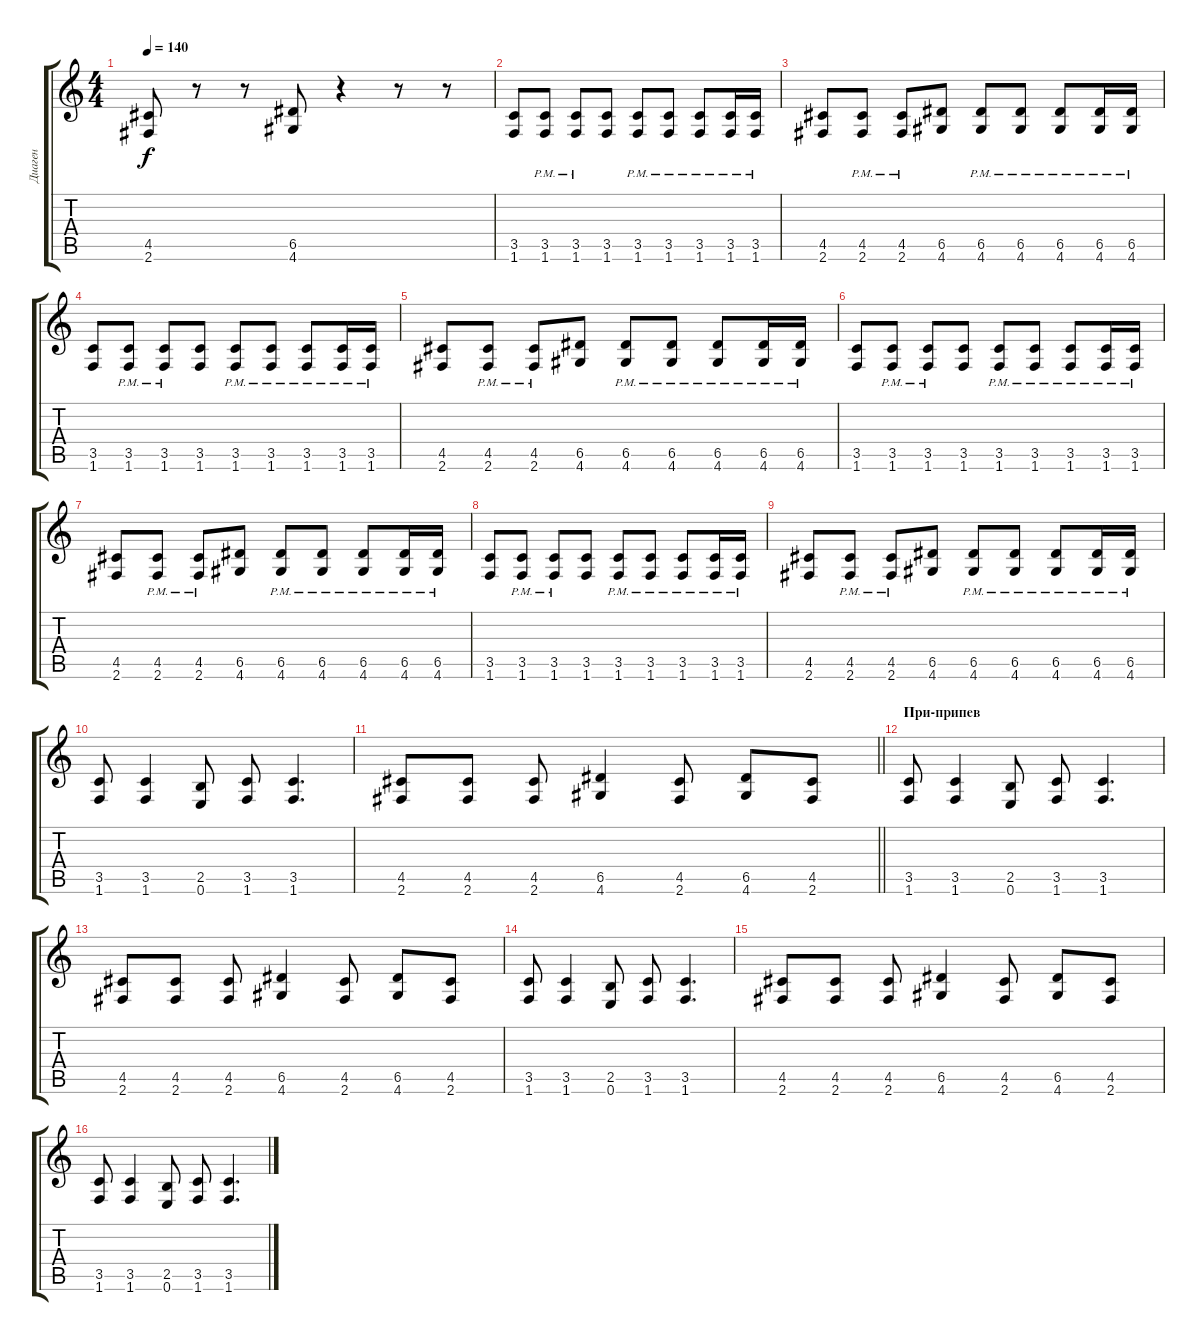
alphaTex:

\track ("Диаген" "Диаген") {instrument distortionguitar}
\staff {score tabs}
\tuning (E4 B3 G3 D3 A2 E2) {hide}
\ts (4 4)
\tempo 140
\clef g2
\ks c
(4.5 2.6).8{dy f} r.8 r.8 (6.5 4.6).8 r.4 r.8 r.8 |
(3.5 1.6).8 (3.5{pm} 1.6{pm}).8 (3.5{pm} 1.6{pm}).8 (3.5 1.6).8 (3.5{pm} 1.6{pm}).8 (3.5{pm} 1.6{pm}).8 (3.5{pm} 1.6{pm}).8 (3.5{pm} 1.6{pm}).16 (3.5{pm} 1.6{pm}).16 |
(4.5 2.6).8 (4.5{pm} 2.6{pm}).8 (4.5{pm} 2.6{pm}).8 (6.5 4.6).8 (6.5{pm} 4.6{pm}).8 (6.5{pm} 4.6{pm}).8 (6.5{pm} 4.6{pm}).8 (6.5{pm} 4.6{pm}).16 (6.5{pm} 4.6{pm}).16 |
(3.5 1.6).8 (3.5{pm} 1.6{pm}).8 (3.5{pm} 1.6{pm}).8 (3.5 1.6).8 (3.5{pm} 1.6{pm}).8 (3.5{pm} 1.6{pm}).8 (3.5{pm} 1.6{pm}).8 (3.5{pm} 1.6{pm}).16 (3.5{pm} 1.6{pm}).16 |
(4.5 2.6).8 (4.5{pm} 2.6{pm}).8 (4.5{pm} 2.6{pm}).8 (6.5 4.6).8 (6.5{pm} 4.6{pm}).8 (6.5{pm} 4.6{pm}).8 (6.5{pm} 4.6{pm}).8 (6.5{pm} 4.6{pm}).16 (6.5{pm} 4.6{pm}).16 |
(3.5 1.6).8 (3.5{pm} 1.6{pm}).8 (3.5{pm} 1.6{pm}).8 (3.5 1.6).8 (3.5{pm} 1.6{pm}).8 (3.5{pm} 1.6{pm}).8 (3.5{pm} 1.6{pm}).8 (3.5{pm} 1.6{pm}).16 (3.5{pm} 1.6{pm}).16 |
(4.5 2.6).8 (4.5{pm} 2.6{pm}).8 (4.5{pm} 2.6{pm}).8 (6.5 4.6).8 (6.5{pm} 4.6{pm}).8 (6.5{pm} 4.6{pm}).8 (6.5{pm} 4.6{pm}).8 (6.5{pm} 4.6{pm}).16 (6.5{pm} 4.6{pm}).16 |
(3.5 1.6).8 (3.5{pm} 1.6{pm}).8 (3.5{pm} 1.6{pm}).8 (3.5 1.6).8 (3.5{pm} 1.6{pm}).8 (3.5{pm} 1.6{pm}).8 (3.5{pm} 1.6{pm}).8 (3.5{pm} 1.6{pm}).16 (3.5{pm} 1.6{pm}).16 |
(4.5 2.6).8 (4.5{pm} 2.6{pm}).8 (4.5{pm} 2.6{pm}).8 (6.5 4.6).8 (6.5{pm} 4.6{pm}).8 (6.5{pm} 4.6{pm}).8 (6.5{pm} 4.6{pm}).8 (6.5{pm} 4.6{pm}).16 (6.5{pm} 4.6{pm}).16 |
(3.5 1.6).8 (3.5 1.6).4 (2.5 0.6).8 (3.5 1.6).8 (3.5 1.6).4{d} |
\barLineRight lightlight
(4.5 2.6).8 (4.5 2.6).8 (4.5 2.6).8 (6.5 4.6).4 (4.5 2.6).8 (6.5 4.6).8 (4.5 2.6).8 |
\section ("" "При-припев")
(3.5 1.6).8 (3.5 1.6).4 (2.5 0.6).8 (3.5 1.6).8 (3.5 1.6).4{d} |
(4.5 2.6).8 (4.5 2.6).8 (4.5 2.6).8 (6.5 4.6).4 (4.5 2.6).8 (6.5 4.6).8 (4.5 2.6).8 |
(3.5 1.6).8 (3.5 1.6).4 (2.5 0.6).8 (3.5 1.6).8 (3.5 1.6).4{d} |
(4.5 2.6).8 (4.5 2.6).8 (4.5 2.6).8 (6.5 4.6).4 (4.5 2.6).8 (6.5 4.6).8 (4.5 2.6).8 |
(3.5 1.6).8 (3.5 1.6).4 (2.5 0.6).8 (3.5 1.6).8 (3.5 1.6).4{d}
